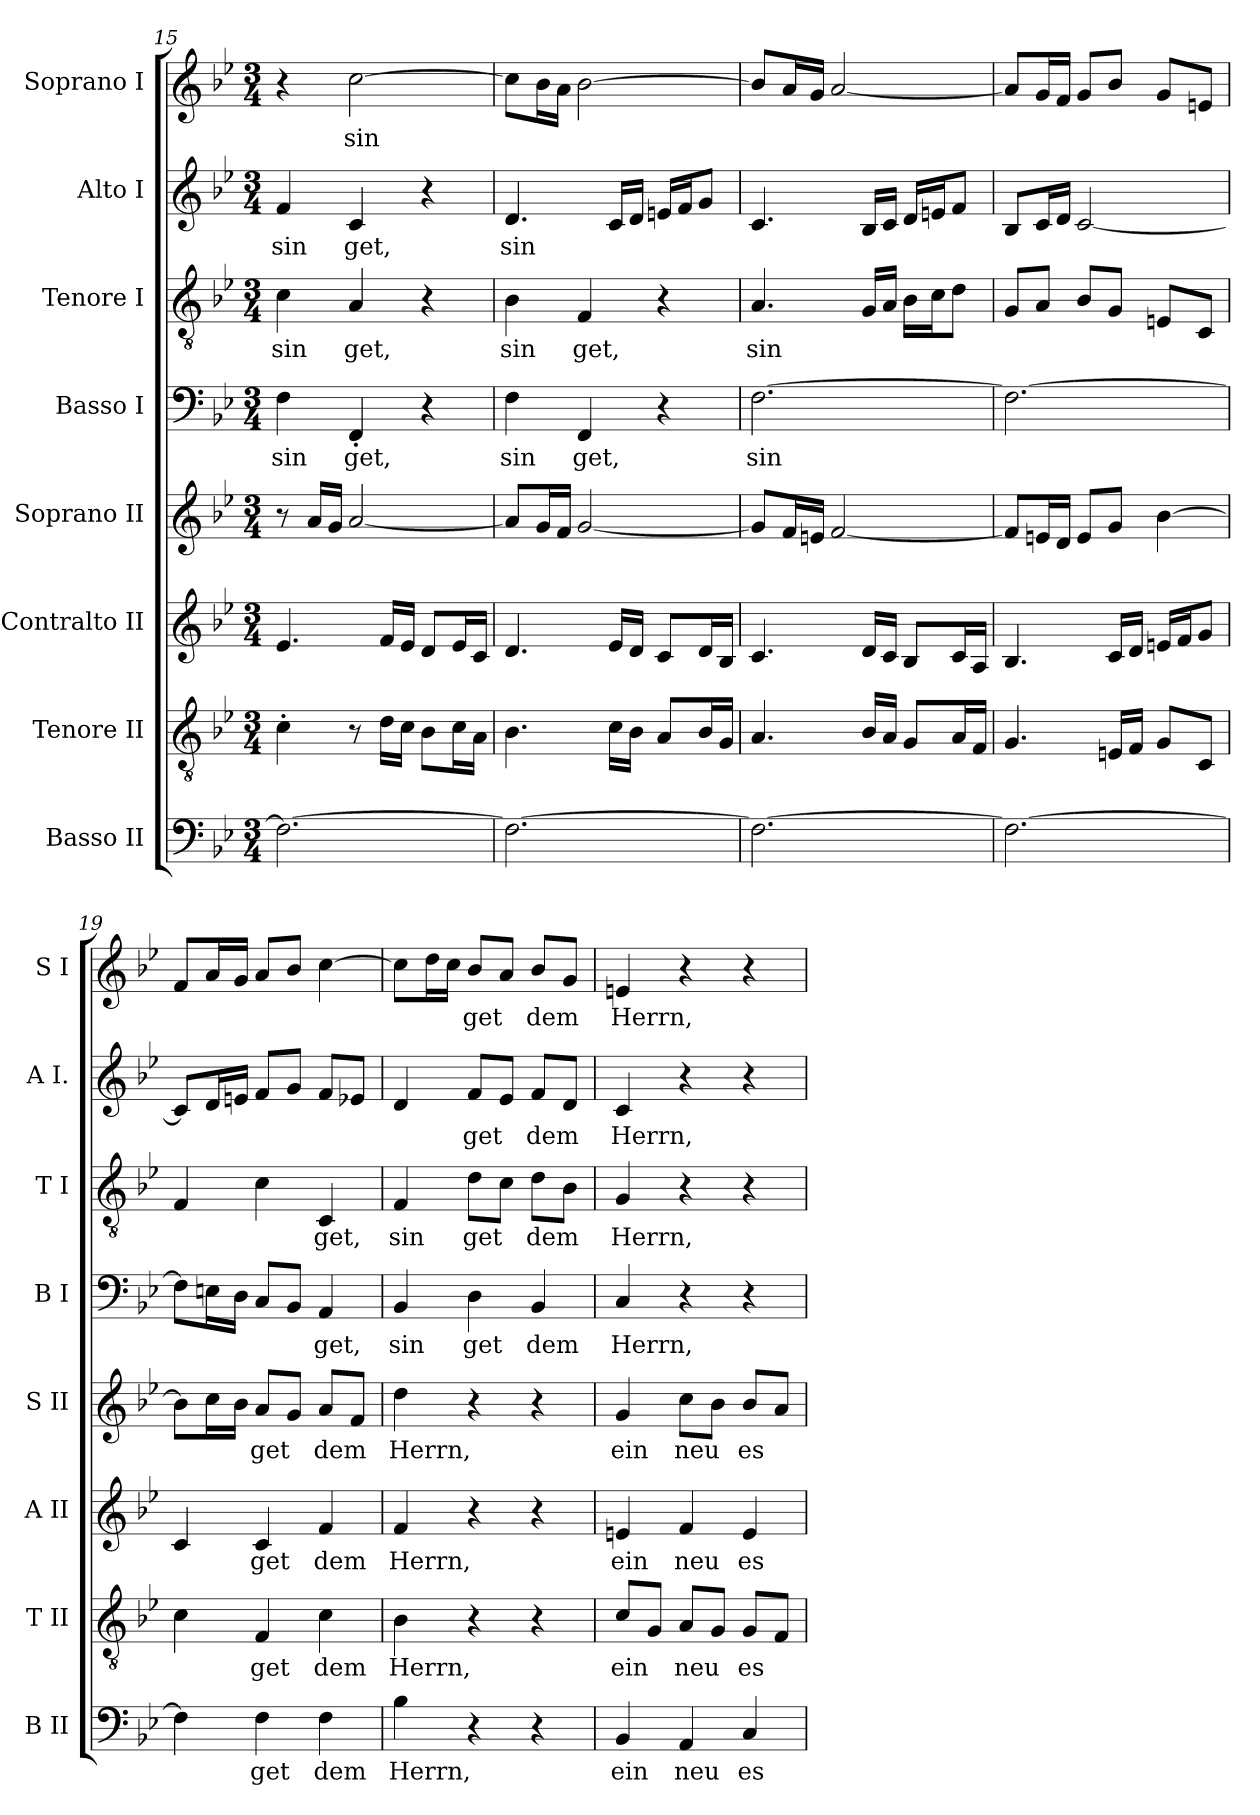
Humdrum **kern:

**kern	**text	**kern	**text	**kern	**text	**kern	**text	**kern	**text	**kern	**text	**kern	**text	**kern	**text
*part8	*part8	*part7	*part7	*part6	*part6	*part5	*part5	*part4	*part4	*part3	*part3	*part2	*part2	*part1	*part1
*staff8	*staff8	*staff7	*staff7	*staff6	*staff6	*staff5	*staff5	*staff4	*staff4	*staff3	*staff3	*staff2	*staff2	*staff1	*staff1
*I"Basso II	*	*I"Tenore II	*	*I"Contralto II	*	*I"Soprano II	*	*I"Basso I	*	*I"Tenore I	*	*I"Alto I	*	*I"Soprano I	*
*I'B II	*	*I'T II	*	*I'A II	*	*I'S II	*	*I'B I	*	*I'T I	*	*I'A I.	*	*I'S I	*
!!LO:PB:g=z
*clefF4	*	*clefGv2	*	*clefG2	*	*clefG2	*	*clefF4	*	*clefGv2	*	*clefG2	*	*clefG2	*
*k[b-e-]	*	*k[b-e-]	*	*k[b-e-]	*	*k[b-e-]	*	*k[b-e-]	*	*k[b-e-]	*	*k[b-e-]	*	*k[b-e-]	*
*M3/4	*	*M3/4	*	*M3/4	*	*M3/4	*	*M3/4	*	*M3/4	*	*M3/4	*	*M3/4	*
=15	=15	=15	=15	=15	=15	=15	=15	=15	=15	=15	=15	=15	=15	=15	=15
!	!	!	!	!	!	!	!	!	!LO:LY:b	!	!LO:LY:b	!	!LO:LY:b	!	!
2.F\_	.	4c'\	.	4.e-/	.	8r	.	4F\	sin	4c\	sin	4f/	sin	4r	.
.	.	.	.	.	.	16a/LL	.	.	.	.	.	.	.	.	.
.	.	.	.	.	.	16g/JJ	.	.	.	.	.	.	.	.	.
!	!	!	!	!	!	!	!	!	!LO:LY:b	!	!LO:LY:b	!	!LO:LY:b	!	!LO:LY:b
.	.	8r	.	.	.	[2a/	.	4FF'/	get,	4A/	get,	4c/	get,	[2cc\	sin
.	.	16d\LL	.	16f/LL	.	.	.	.	.	.	.	.	.	.	.
.	.	16c\JJ	.	16e-/JJ	.	.	.	.	.	.	.	.	.	.	.
.	.	8B-\L	.	8d/L	.	.	.	4r	.	4r	.	4r	.	.	.
.	.	16c\L	.	16e-/L	.	.	.	.	.	.	.	.	.	.	.
.	.	16A\JJ	.	16c/JJ	.	.	.	.	.	.	.	.	.	.	.
=16	=16	=16	=16	=16	=16	=16	=16	=16	=16	=16	=16	=16	=16	=16	=16
!	!	!	!	!	!	!	!	!	!LO:LY:b	!	!LO:LY:b	!	!LO:LY:b	!	!
2.F\_	.	4.B-\	.	4.d/	.	8a/L]	.	4F\	sin	4B-\	sin	4.d/	sin	8cc\L]	.
.	.	.	.	.	.	16g/L	.	.	.	.	.	.	.	16b-\L	.
.	.	.	.	.	.	16f/JJ	.	.	.	.	.	.	.	16a\JJ	.
!	!	!	!	!	!	!	!	!	!LO:LY:b	!	!LO:LY:b	!	!	!	!
.	.	.	.	.	.	[2g/	.	4FF/	get,	4F/	get,	.	.	[2b-\	.
.	.	16c\LL	.	16e-/LL	.	.	.	.	.	.	.	16c/LL	.	.	.
.	.	16B-\JJ	.	16d/JJ	.	.	.	.	.	.	.	16d/JJ	.	.	.
.	.	8A/L	.	8c/L	.	.	.	4r	.	4r	.	16en/LL	.	.	.
.	.	.	.	.	.	.	.	.	.	.	.	16f/J	.	.	.
.	.	16B-/L	.	16d/L	.	.	.	.	.	.	.	8g/J	.	.	.
.	.	16G/JJ	.	16B-/JJ	.	.	.	.	.	.	.	.	.	.	.
=17	=17	=17	=17	=17	=17	=17	=17	=17	=17	=17	=17	=17	=17	=17	=17
!	!	!	!	!	!	!	!	!	!LO:LY:b	!	!LO:LY:b	!	!	!	!
2.F\_	.	4.A/	.	4.c/	.	8g/L]	.	[2.F\	sin	4.A/	sin	4.c/	.	8b-/L]	.
.	.	.	.	.	.	16f/L	.	.	.	.	.	.	.	16a/L	.
.	.	.	.	.	.	16en/JJ	.	.	.	.	.	.	.	16g/JJ	.
.	.	.	.	.	.	[2f/	.	.	.	.	.	.	.	[2a/	.
.	.	16B-/LL	.	16d/LL	.	.	.	.	.	16G/LL	.	16B-/LL	.	.	.
.	.	16A/JJ	.	16c/JJ	.	.	.	.	.	16A/JJ	.	16c/JJ	.	.	.
.	.	8G/L	.	8B-/L	.	.	.	.	.	16B-\LL	.	16d/LL	.	.	.
.	.	.	.	.	.	.	.	.	.	16c\J	.	16en/J	.	.	.
.	.	16A/L	.	16c/L	.	.	.	.	.	8d\J	.	8f/J	.	.	.
.	.	16F/JJ	.	16A/JJ	.	.	.	.	.	.	.	.	.	.	.
=18	=18	=18	=18	=18	=18	=18	=18	=18	=18	=18	=18	=18	=18	=18	=18
2.F\_	.	4.G/	.	4.B-/	.	8f/L]	.	2.F\_	.	8G/L	.	8B-/L	.	8a/L]	.
.	.	.	.	.	.	16en/L	.	.	.	8A/J	.	16c/L	.	16g/L	.
.	.	.	.	.	.	16d/JJ	.	.	.	.	.	16d/JJ	.	16f/JJ	.
.	.	.	.	.	.	8e/L	.	.	.	8B-/L	.	[2c/	.	8g/L	.
.	.	16En/LL	.	16c/LL	.	8g/J	.	.	.	8G/J	.	.	.	8b-/J	.
.	.	16F/JJ	.	16d/JJ	.	.	.	.	.	.	.	.	.	.	.
.	.	8G/L	.	16en/LL	.	[4b-\	.	.	.	8En/L	.	.	.	8g/L	.
.	.	.	.	16f/J	.	.	.	.	.	.	.	.	.	.	.
.	.	8C/J	.	8g/J	.	.	.	.	.	8C/J	.	.	.	8en/J	.
!!LO:PB:g=z
=19	=19	=19	=19	=19	=19	=19	=19	=19	=19	=19	=19	=19	=19	=19	=19
4F\]	.	4c\	.	4c/	.	8b-\L]	.	8F\L]	.	4F/	.	8c/L]	.	8f/L	.
.	.	.	.	.	.	16cc\L	.	16En\L	.	.	.	16d/L	.	16a/L	.
.	.	.	.	.	.	16b-\JJ	.	16D\JJ	.	.	.	16en/JJ	.	16g/JJ	.
!	!LO:LY:b	!	!LO:LY:b	!	!LO:LY:b	!	!LO:LY:b	!	!	!	!	!	!	!	!
4F\	get	4F/	get	4c/	get	8a/L	get	8C/L	.	4c\	.	8f/L	.	8a/L	.
.	.	.	.	.	.	8g/J	.	8BB-/J	.	.	.	8g/J	.	8b-/J	.
!	!LO:LY:b	!	!LO:LY:b	!	!LO:LY:b	!	!LO:LY:b	!	!LO:LY:b	!	!LO:LY:b	!	!	!	!
4F\	dem	4c\	dem	4f/	dem	8a/L	dem	4AA/	get,	4C/	get,	8f/L	.	[4cc\	.
.	.	.	.	.	.	8f/J	.	.	.	.	.	8e-X/J	.	.	.
=20	=20	=20	=20	=20	=20	=20	=20	=20	=20	=20	=20	=20	=20	=20	=20
!	!LO:LY:b	!	!LO:LY:b	!	!LO:LY:b	!	!LO:LY:b	!	!LO:LY:b	!	!LO:LY:b	!	!	!	!
4B-\	Herrn,	4B-\	Herrn,	4f/	Herrn,	4dd\	Herrn,	4BB-/	sin	4F/	sin	4d/	.	8cc\L]	.
.	.	.	.	.	.	.	.	.	.	.	.	.	.	16dd\L	.
.	.	.	.	.	.	.	.	.	.	.	.	.	.	16cc\JJ	.
!	!	!	!	!	!	!	!	!	!LO:LY:b	!	!LO:LY:b	!	!LO:LY:b	!	!LO:LY:b
4r	.	4r	.	4r	.	4r	.	4D\	get	8d\L	get	8f/L	get	8b-/L	get
.	.	.	.	.	.	.	.	.	.	8c\J	.	8e-/J	.	8a/J	.
!	!	!	!	!	!	!	!	!	!LO:LY:b	!	!LO:LY:b	!	!LO:LY:b	!	!LO:LY:b
4r	.	4r	.	4r	.	4r	.	4BB-/	dem	8d\L	dem	8f/L	dem	8b-/L	dem
.	.	.	.	.	.	.	.	.	.	8B-\J	.	8d/J	.	8g/J	.
=21	=21	=21	=21	=21	=21	=21	=21	=21	=21	=21	=21	=21	=21	=21	=21
!	!LO:LY:b	!	!LO:LY:b	!	!LO:LY:b	!	!LO:LY:b	!	!LO:LY:b	!	!LO:LY:b	!	!LO:LY:b	!	!LO:LY:b
4BB-/	ein	8c/L	ein	4en/	ein	4g/	ein	4C/	Herrn,	4G/	Herrn,	4c/	Herrn,	4en/	Herrn,
.	.	8G/J	.	.	.	.	.	.	.	.	.	.	.	.	.
!	!LO:LY:b	!	!LO:LY:b	!	!LO:LY:b	!	!LO:LY:b	!	!	!	!	!	!	!	!
4AA/	neu	8A/L	neu	4f/	neu	8cc\L	neu	4r	.	4r	.	4r	.	4r	.
.	.	8G/J	.	.	.	8b-\J	.	.	.	.	.	.	.	.	.
!	!LO:LY:b	!	!LO:LY:b	!	!LO:LY:b	!	!LO:LY:b	!	!	!	!	!	!	!	!
4C/	es	8G/L	es	4e/	es	8b-/L	es	4r	.	4r	.	4r	.	4r	.
.	.	8F/J	.	.	.	8a/J	.	.	.	.	.	.	.	.	.
=	=	=	=	=	=	=	=	=	=	=	=	=	=	=	=
*-	*-	*-	*-	*-	*-	*-	*-	*-	*-	*-	*-	*-	*-	*-	*-
